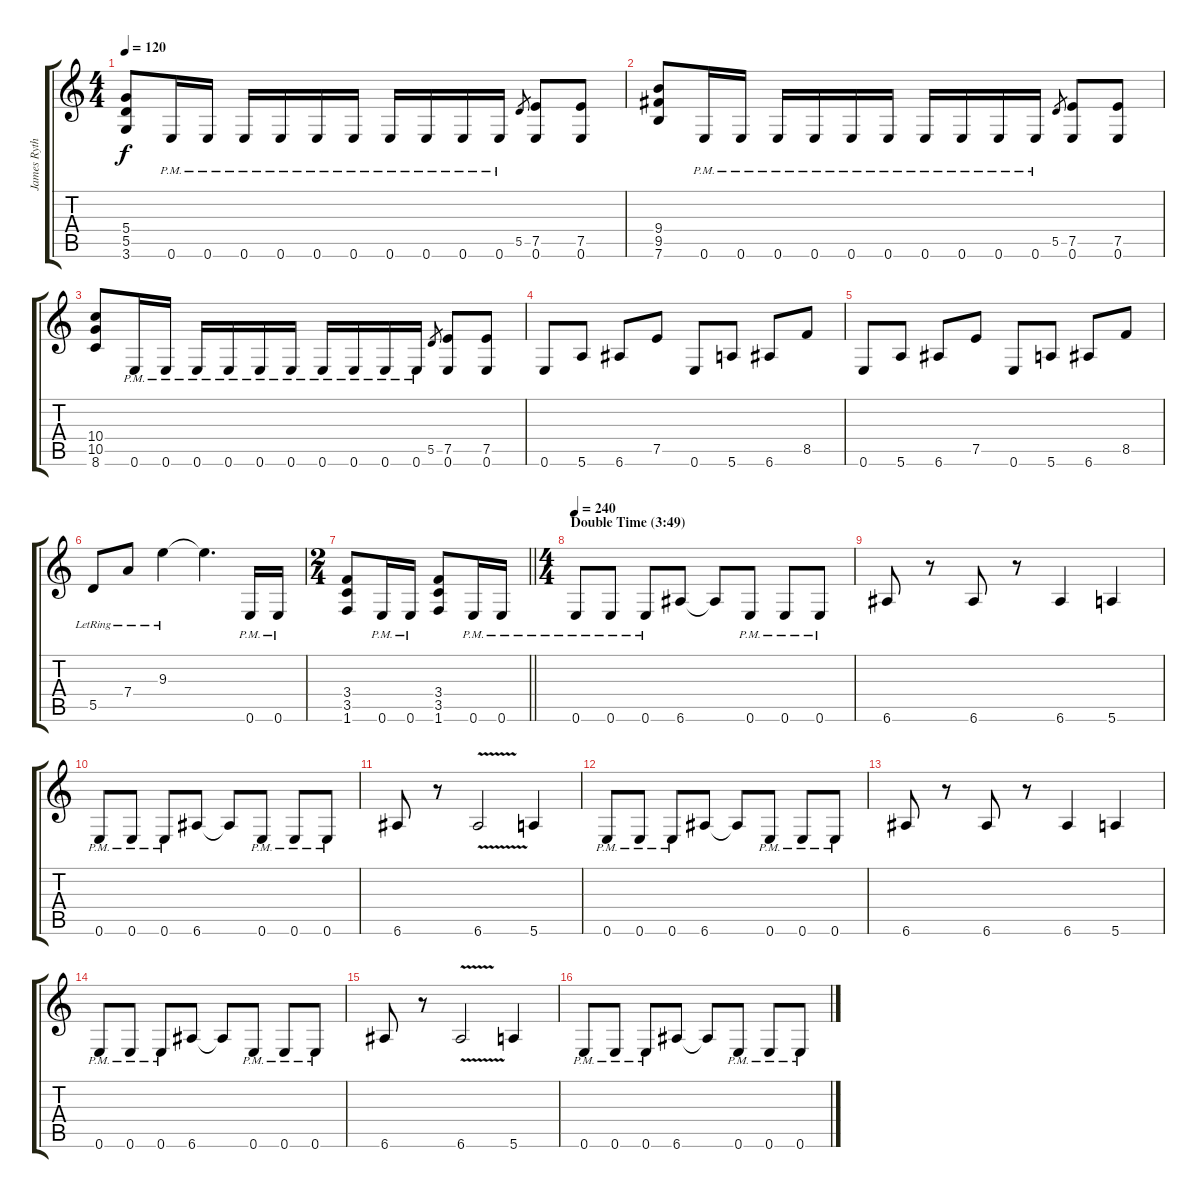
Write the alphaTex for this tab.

\track ("James Ryth." "James Ryth") {instrument distortionguitar}
\staff {score tabs}
\tuning (E4 B3 G3 D3 A2 E2) {hide}
\ts (4 4)
\tempo 120
\clef g2
\ks c
(5.4 5.5 3.6).8{dy f} 0.6{pm}.16 0.6{pm}.16 0.6{pm}.16 0.6{pm}.16 0.6{pm}.16 0.6{pm}.16 0.6{pm}.16 0.6{pm}.16 0.6{pm}.16 0.6{pm}.16 5.5.8{gr} (7.5 0.6).8 (7.5 0.6).8 |
(9.4 9.5 7.6).8 0.6{pm}.16 0.6{pm}.16 0.6{pm}.16 0.6{pm}.16 0.6{pm}.16 0.6{pm}.16 0.6{pm}.16 0.6{pm}.16 0.6{pm}.16 0.6{pm}.16 5.5.8{gr} (7.5 0.6).8 (7.5 0.6).8 |
(10.4 10.5 8.6).8 0.6{pm}.16 0.6{pm}.16 0.6{pm}.16 0.6{pm}.16 0.6{pm}.16 0.6{pm}.16 0.6{pm}.16 0.6{pm}.16 0.6{pm}.16 0.6{pm}.16 5.5.8{gr} (7.5 0.6).8 (7.5 0.6).8 |
0.6.8 5.6.8 6.6.8 7.5.8 0.6.8 5.6.8 6.6.8 8.5.8 |
0.6.8 5.6.8 6.6.8 7.5.8 0.6.8 5.6.8 6.6.8 8.5.8 |
5.5{lr}.8 7.4{lr}.8 9.3{lr}.4 9.3{t}.4{d} 0.6{pm}.16 0.6{pm}.16 |
\ts (2 4)
\barLineRight lightlight
(3.4 3.5 1.6).8 0.6{pm}.16 0.6{pm}.16 (3.4 3.5 1.6).8 0.6{pm}.16 0.6{pm}.16 |
\ts (4 4)
\section ("" "Double Time (3:49)")
\tempo 240
0.6{pm}.8 0.6{pm}.8 0.6{pm}.8 6.6.8 6.6{t}.8 0.6{pm}.8 0.6{pm}.8 0.6{pm}.8 |
6.6.8 r.8 6.6.8 r.8 6.6.4 5.6.4 |
0.6{pm}.8 0.6{pm}.8 0.6{pm}.8 6.6.8 6.6{t}.8 0.6{pm}.8 0.6{pm}.8 0.6{pm}.8 |
6.6.8 r.8 6.6{v}.2 5.6.4 |
0.6{pm}.8 0.6{pm}.8 0.6{pm}.8 6.6.8 6.6{t}.8 0.6{pm}.8 0.6{pm}.8 0.6{pm}.8 |
6.6.8 r.8 6.6.8 r.8 6.6.4 5.6.4 |
0.6{pm}.8 0.6{pm}.8 0.6{pm}.8 6.6.8 6.6{t}.8 0.6{pm}.8 0.6{pm}.8 0.6{pm}.8 |
6.6.8 r.8 6.6{v}.2 5.6.4 |
0.6{pm}.8 0.6{pm}.8 0.6{pm}.8 6.6.8 6.6{t}.8 0.6{pm}.8 0.6{pm}.8 0.6{pm}.8
